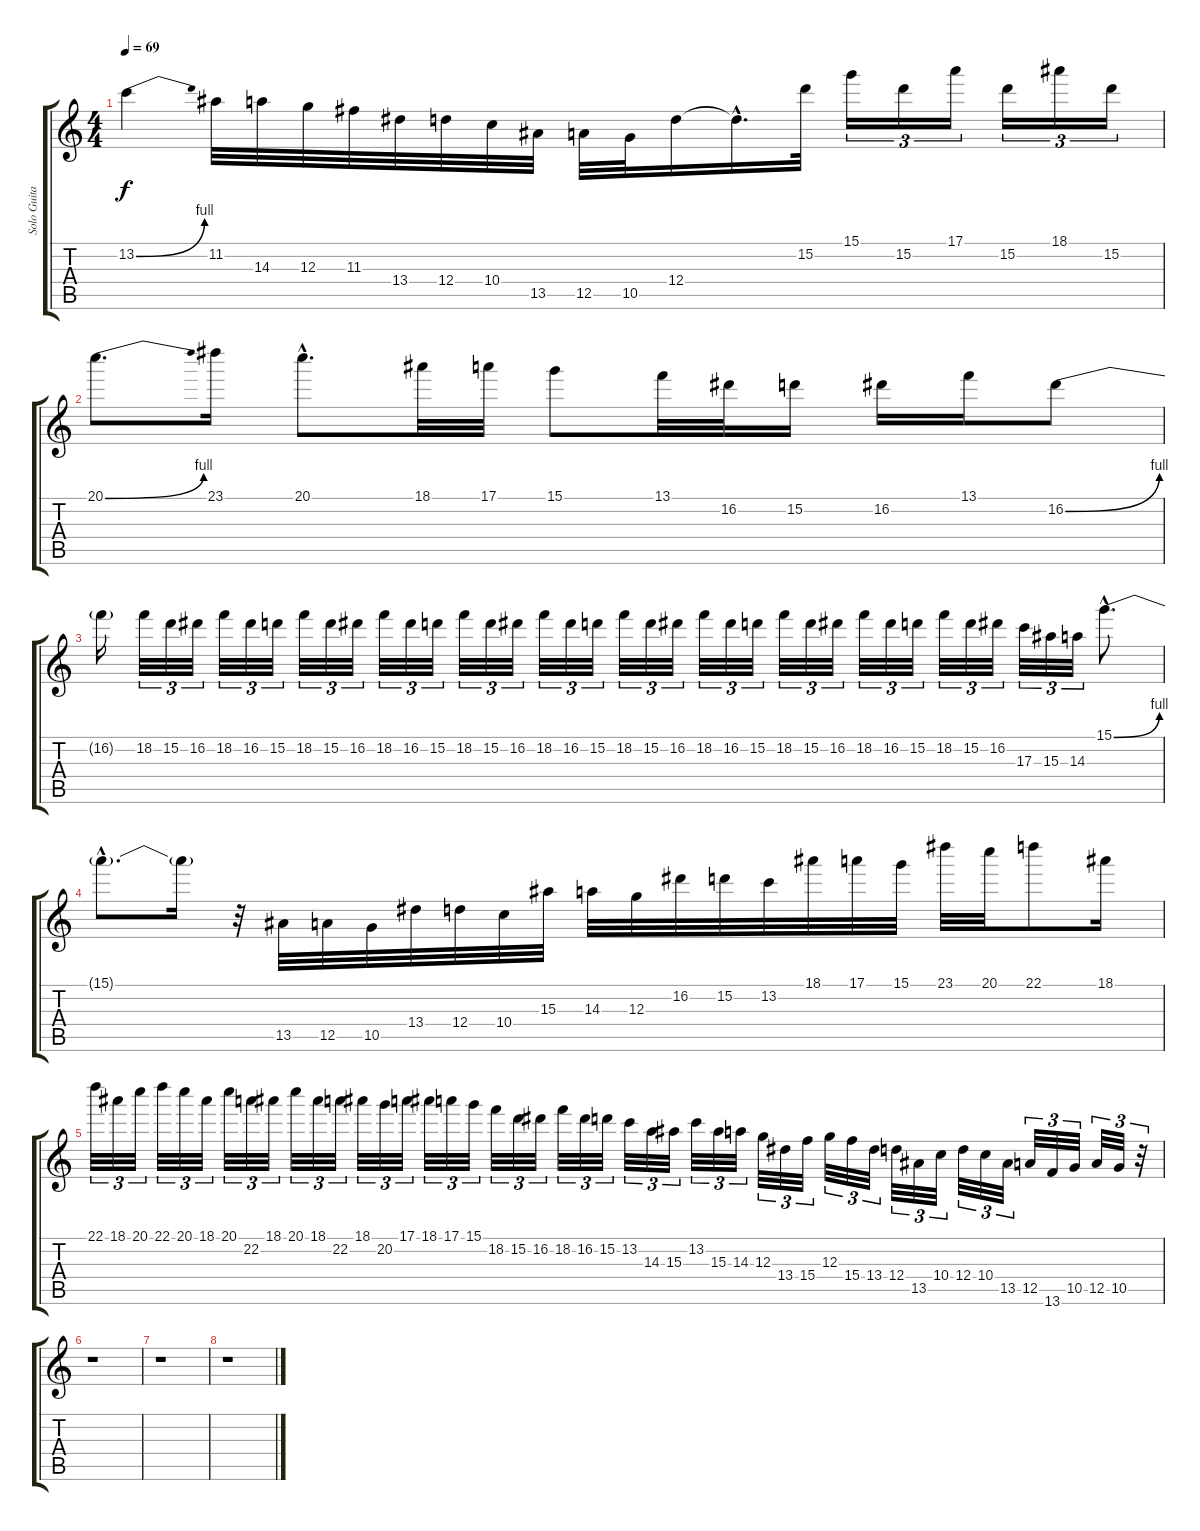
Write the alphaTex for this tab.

\track ("Solo Guitar" "Solo Guita") {instrument distortionguitar}
\staff {score tabs}
\tuning (E4 B3 G3 D3 A2 E2) {hide}
\ts (4 4)
\tempo 69
\clef g2
\ks c
13.2{be (bend 0 0 60 4)}.4{dy f} 11.2.32 14.3.32 12.3.32 11.3.32 13.4.32 12.4.32 10.4.32 13.5.32 12.5.32 10.5.32 12.4.16 12.4{hac t}.16{d} 15.2.32 15.1.16{tu (3 2)} 15.2.16{tu (3 2)} 17.1.16{tu (3 2)} 15.2.16{tu (3 2)} 18.1.16{tu (3 2)} 15.2.16{tu (3 2)} |
20.1{be (bend 0 0 60 4)}.8{d} 23.1.16 20.1{hac}.8{d} 18.1.32 17.1.32 15.1.8 13.1.32 16.2.32 15.2.16 16.2.16 13.1.16 16.2{be (bend 0 0 60 4)}.8 |
16.2{t}.16 18.2.32{tu (3 2)} 15.2.32{tu (3 2)} 16.2.32{tu (3 2)} 18.2.32{tu (3 2)} 16.2.32{tu (3 2)} 15.2.32{tu (3 2)} 18.2.32{tu (3 2)} 15.2.32{tu (3 2)} 16.2.32{tu (3 2)} 18.2.32{tu (3 2)} 16.2.32{tu (3 2)} 15.2.32{tu (3 2)} 18.2.32{tu (3 2)} 15.2.32{tu (3 2)} 16.2.32{tu (3 2)} 18.2.32{tu (3 2)} 16.2.32{tu (3 2)} 15.2.32{tu (3 2)} 18.2.32{tu (3 2)} 15.2.32{tu (3 2)} 16.2.32{tu (3 2)} 18.2.32{tu (3 2)} 16.2.32{tu (3 2)} 15.2.32{tu (3 2)} 18.2.32{tu (3 2)} 15.2.32{tu (3 2)} 16.2.32{tu (3 2)} 18.2.32{tu (3 2)} 16.2.32{tu (3 2)} 15.2.32{tu (3 2)} 18.2.32{tu (3 2)} 15.2.32{tu (3 2)} 16.2.32{tu (3 2)} 17.3.32{tu (3 2)} 15.3.32{tu (3 2)} 14.3.32{tu (3 2)} 15.1{be (bend 0 0 60 4) hac}.8{d} |
15.1{hac t}.8{d} 15.1{t}.16 r.32 13.5.32 12.5.32 10.5.32 13.4.32 12.4.32 10.4.32 15.3.32 14.3.32 12.3.32 16.2.32 15.2.32 13.2.32 18.1.32 17.1.32 15.1.32 23.1.32 20.1.32 22.1.8 18.1.16 |
22.1.32{tu (3 2)} 18.1.32{tu (3 2)} 20.1.32{tu (3 2)} 22.1.32{tu (3 2)} 20.1.32{tu (3 2)} 18.1.32{tu (3 2)} 20.1.32{tu (3 2)} 22.2.32{tu (3 2)} 18.1.32{tu (3 2)} 20.1.32{tu (3 2)} 18.1.32{tu (3 2)} 22.2.32{tu (3 2)} 18.1.32{tu (3 2)} 20.2.32{tu (3 2)} 17.1.32{tu (3 2)} 18.1.32{tu (3 2)} 17.1.32{tu (3 2)} 15.1.32{tu (3 2)} 18.2.32{tu (3 2)} 15.2.32{tu (3 2)} 16.2.32{tu (3 2)} 18.2.32{tu (3 2)} 16.2.32{tu (3 2)} 15.2.32{tu (3 2)} 13.2.32{tu (3 2)} 14.3.32{tu (3 2)} 15.3.32{tu (3 2)} 13.2.32{tu (3 2)} 15.3.32{tu (3 2)} 14.3.32{tu (3 2)} 12.3.32{tu (3 2)} 13.4.32{tu (3 2)} 15.4.32{tu (3 2)} 12.3.32{tu (3 2)} 15.4.32{tu (3 2)} 13.4.32{tu (3 2)} 12.4.32{tu (3 2)} 13.5.32{tu (3 2)} 10.4.32{tu (3 2)} 12.4.32{tu (3 2)} 10.4.32{tu (3 2)} 13.5.32{tu (3 2)} 12.5.32{tu (3 2)} 13.6.32{tu (3 2)} 10.5.32{tu (3 2)} 12.5.32{tu (3 2)} 10.5.32{tu (3 2)} r.32{tu (3 2)} |
r.1 |
r.1 |
r.1
